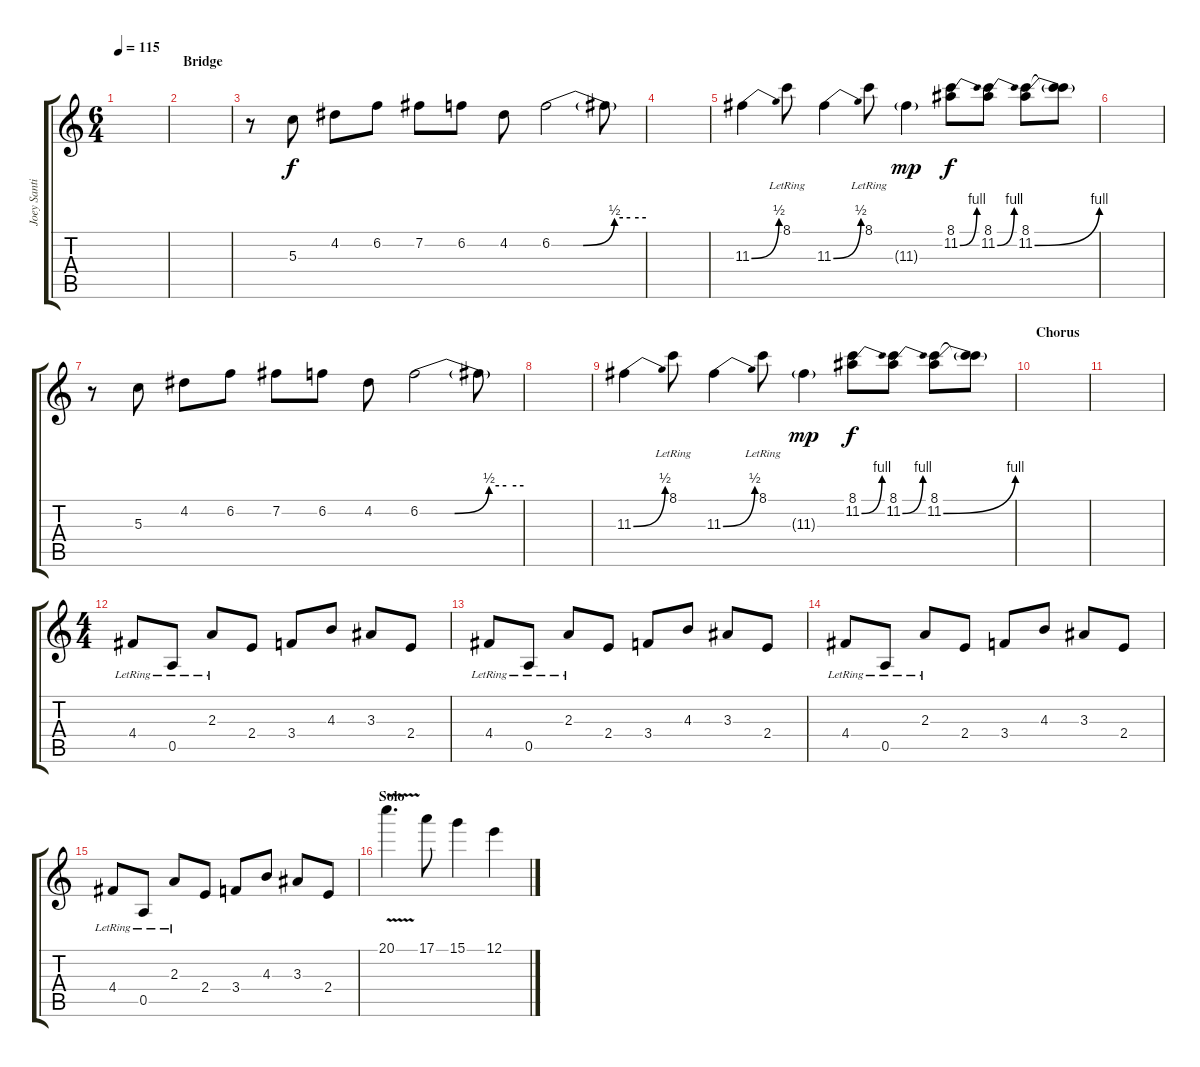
\track ("Joey Santiago" "Joey Santi") {instrument overdrivenguitar}
\staff {score tabs}
\tuning (E4 B3 G3 D3 A2 E2) {hide}
\ts (6 4)
\tempo 115
\clef g2
\ks c
|
\section ("" "Bridge")
|
r.8 5.3.8 4.2.8 6.2.8 7.2.8 6.2.8 4.2.8 6.2{be (custom 0 0 20 0 40 2 50 2 60 2)}.2 6.2{t}.8 |
|
11.3{be (bend 0 0 60 2)}.4 8.1{lr}.8 11.3{be (bend 0 0 60 2)}.4 8.1{lr}.8 11.3{g}.4{dy mp} (8.1 11.2{be (bend 0 0 60 4)}).8{dy f} (8.1 11.2{be (bend 0 0 60 4)}).8 (8.1 11.2{be (bend 0 0 60 4)}).8 (8.1{t} 11.2{t}).8 |
|
r.8 5.3.8 4.2.8 6.2.8 7.2.8 6.2.8 4.2.8 6.2{be (custom 0 0 20 0 40 2 50 2 60 2)}.2 6.2{t}.8 |
|
11.3{be (bend 0 0 60 2)}.4 8.1{lr}.8 11.3{be (bend 0 0 60 2)}.4 8.1{lr}.8 11.3{g}.4{dy mp} (8.1 11.2{be (bend 0 0 60 4)}).8{dy f} (8.1 11.2{be (bend 0 0 60 4)}).8 (8.1 11.2{be (bend 0 0 60 4)}).8 (8.1{t} 11.2{t}).8 |
\section ("" "Chorus")
|
|
\ts (4 4)
\section ("" "")
4.4{lr}.8 0.5{lr}.8 2.3{lr}.8 2.4.8 3.4.8 4.3.8 3.3.8 2.4.8 |
4.4{lr}.8 0.5{lr}.8 2.3{lr}.8 2.4.8 3.4.8 4.3.8 3.3.8 2.4.8 |
4.4{lr}.8 0.5{lr}.8 2.3{lr}.8 2.4.8 3.4.8 4.3.8 3.3.8 2.4.8 |
4.4{lr}.8 0.5{lr}.8 2.3{lr}.8 2.4.8 3.4.8 4.3.8 3.3.8 2.4.8 |
\section ("" "Solo")
20.1{v}.4{d} 17.1.8 15.1.4 12.1.4
